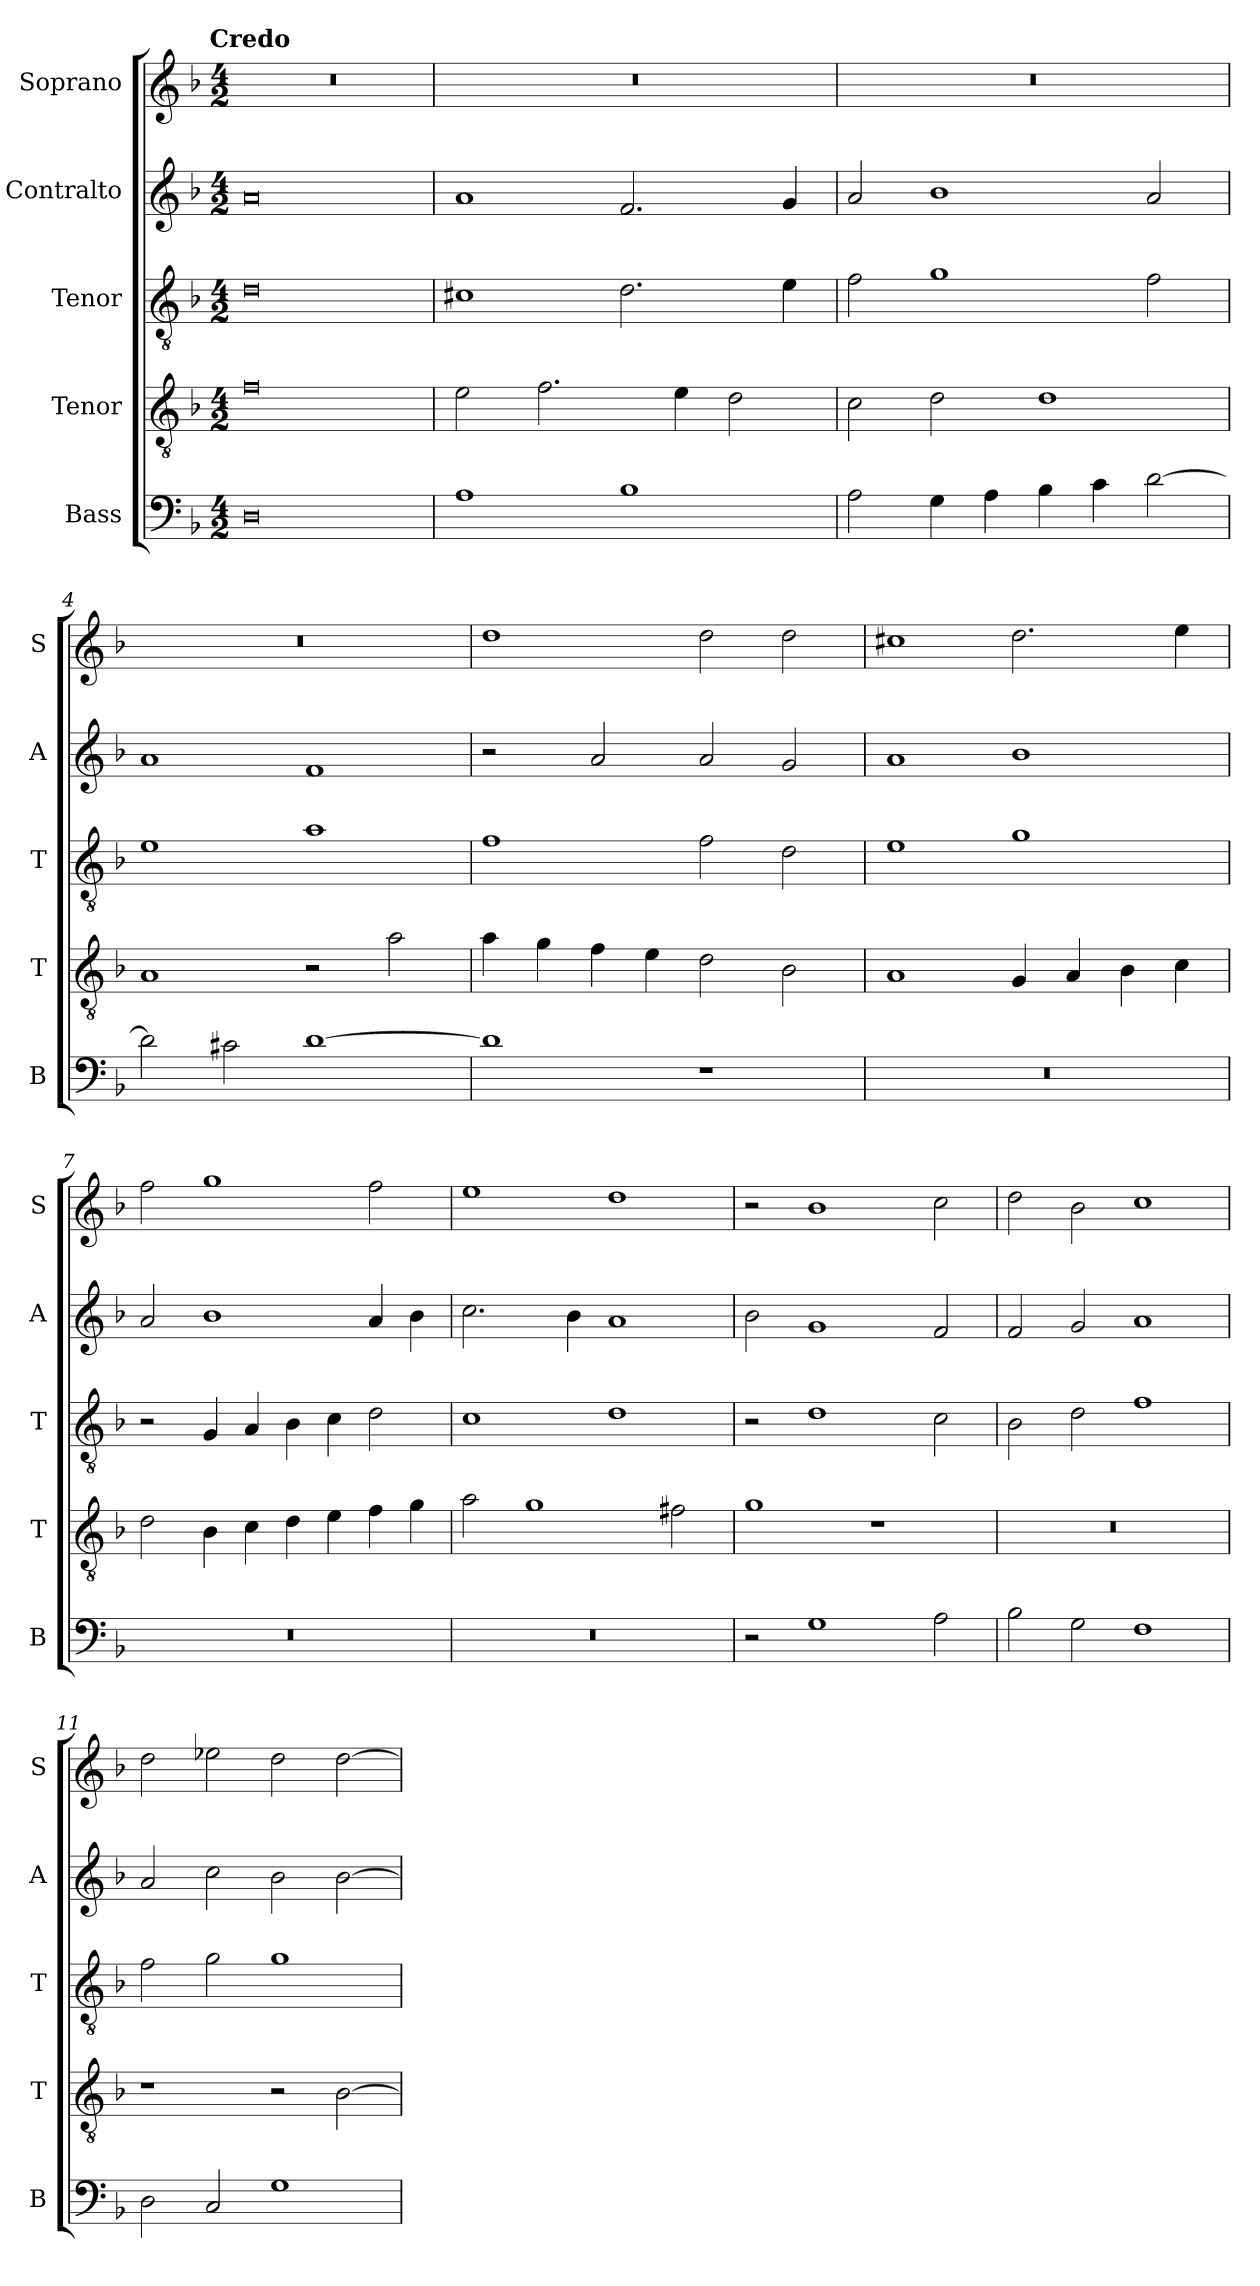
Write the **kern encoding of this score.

**kern	**kern	**kern	**kern	**kern
*part5	*part4	*part3	*part2	*part1
*staff5	*staff4	*staff3	*staff2	*staff1
*I"Bass	*I"Tenor	*I"Tenor	*I"Contralto	*I"Soprano
*I'B	*I'T	*I'T	*I'A	*I'S
*clefF4	*clefGv2	*clefGv2	*clefG2	*clefG2
*k[b-]	*k[b-]	*k[b-]	*k[b-]	*k[b-]
*G:dor	*G:dor	*G:dor	*G:dor	*G:dor
!!LO:TX:omd:t=Credo
*M4/2	*M4/2	*M4/2	*M4/2	*M4/2
=1	=1	=1	=1	=1
0D	0f	0d	0a	0r
=2	=2	=2	=2	=2
1A	2e	1c#X	1a	0r
.	2.f	.	.	.
1B-	.	2.d	2.f	.
.	4e	.	.	.
.	2d	.	.	.
.	.	4e	4g	.
=3	=3	=3	=3	=3
2A	2c	2f	2a	0r
4G	2d	1g	1b-	.
4A	.	.	.	.
4B-	1d	.	.	.
4c	.	.	.	.
[2d	.	2f	2a	.
=4	=4	=4	=4	=4
2d]	1A	1e	1a	0r
2c#X	.	.	.	.
[1d	2r	1a	1f	.
.	2a	.	.	.
=5	=5	=5	=5	=5
1d]	4a	1f	2r	1dd
.	4g	.	.	.
.	4f	.	2a	.
.	4e	.	.	.
1r	2d	2f	2a	2dd
.	2B-	2d	2g	2dd
=6	=6	=6	=6	=6
0r	1A	1e	1a	1cc#X
.	4G	1g	1b-	2.dd
.	4A	.	.	.
.	4B-	.	.	.
.	4c	.	.	4ee
=7	=7	=7	=7	=7
0r	2d	2r	2a	2ff
.	4B-	4G	1b-	1gg
.	4c	4A	.	.
.	4d	4B-	.	.
.	4e	4c	.	.
.	4f	2d	4a	2ff
.	4g	.	4b-	.
=8	=8	=8	=8	=8
0r	2a	1c	2.cc	1ee
.	1g	.	.	.
.	.	.	4b-	.
.	.	1d	1a	1dd
.	2f#X	.	.	.
=9	=9	=9	=9	=9
2r	1g	2r	2b-	2r
1G	.	1d	1g	1b-
.	1r	.	.	.
2A	.	2c	2f	2cc
=10	=10	=10	=10	=10
2B-	0r	2B-	2f	2dd
2G	.	2d	2g	2b-
1F	.	1f	1a	1cc
=11	=11	=11	=11	=11
2D	1r	2f	2a	2dd
2C	.	2g	2cc	2ee-X
1G	2r	1g	2b-	2dd
.	[2B-	.	[2b-	[2dd
=	=	=	=	=
*-	*-	*-	*-	*-
